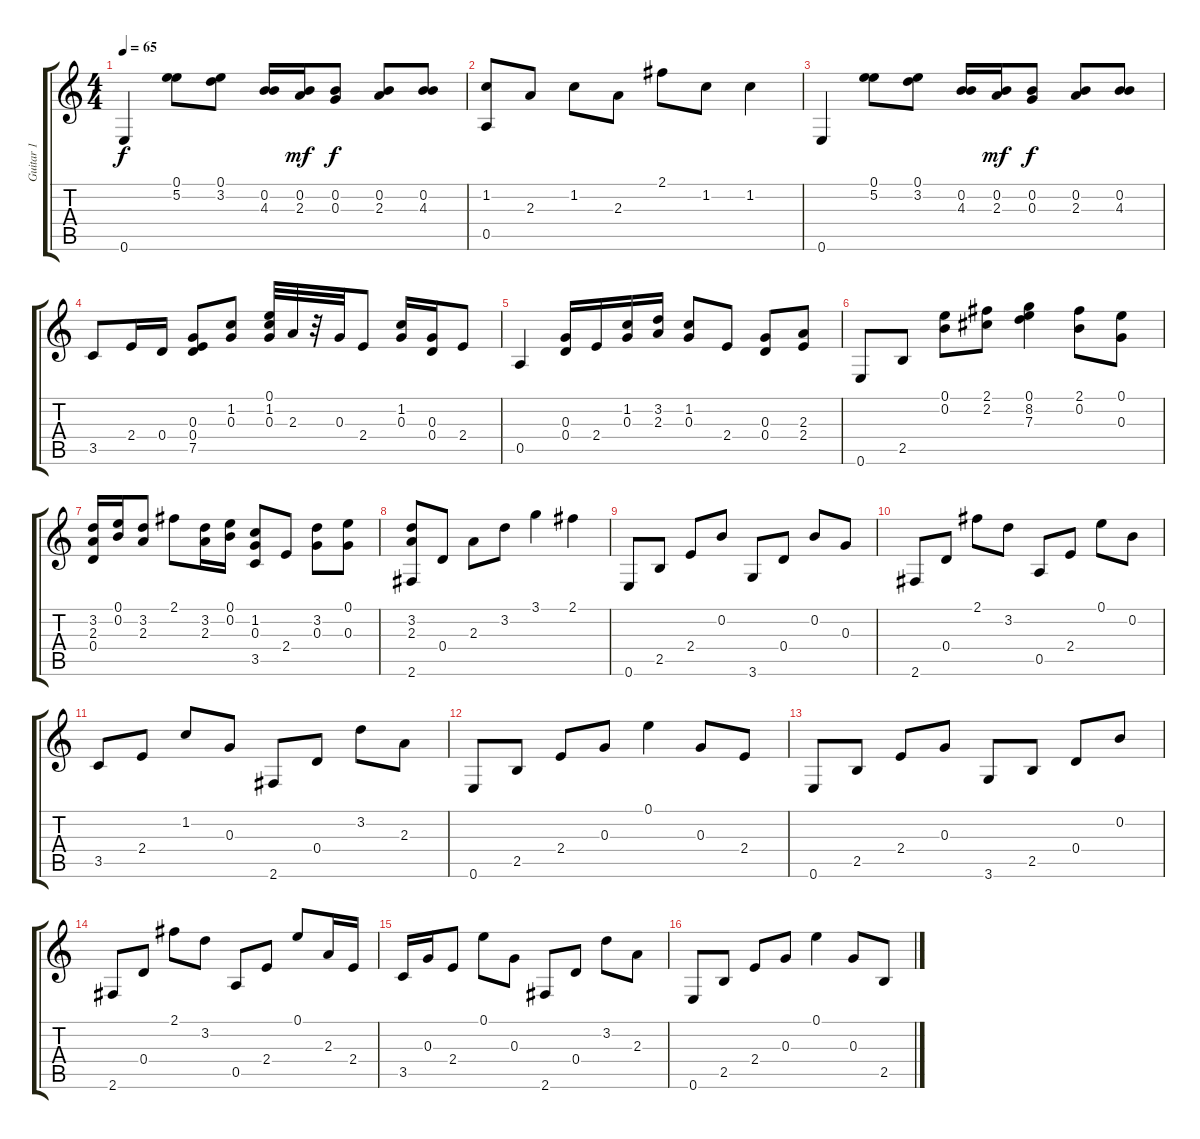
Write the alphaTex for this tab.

\track ("Guitar 1" "Guitar 1") {instrument acousticguitarsteel}
\staff {score tabs}
\tuning (E4 B3 G3 D3 A2 E2) {hide}
\ts (4 4)
\tempo 65
\clef g2
\ks c
0.6.4{dy f instrument acousticguitarsteel} (0.1 5.2).8 (0.1 3.2).8 (0.2 4.3).16 (0.2 2.3).16{dy mf} (0.2 0.3).8{dy f} (0.2 2.3).8 (0.2 4.3).8 |
(1.2 0.5).8 2.3.8 1.2.8 2.3.8 2.1.8 1.2.8 1.2.4 |
0.6.4 (0.1 5.2).8 (0.1 3.2).8 (0.2 4.3).16 (0.2 2.3).16{dy mf} (0.2 0.3).8{dy f} (0.2 2.3).8 (0.2 4.3).8 |
3.5.8 2.4.16 0.4.16 (0.3 0.4 7.5).8 (1.2 0.3).8 (0.1 1.2 0.3).32 2.3.32 r.32 0.3.32 2.4.8 (1.2 0.3).16 (0.3 0.4).16 2.4.8 |
0.5.4 (0.3 0.4).16 2.4.16 (1.2 0.3).16 (3.2 2.3).16 (1.2 0.3).8 2.4.8 (0.3 0.4).8 (2.3 2.4).8 |
0.6.8 2.5.8 (0.1 0.2).8 (2.1 2.2).8 (0.1 8.2 7.3).4 (2.1 0.2).8 (0.1 0.3).8 |
(3.2 2.3 0.4).16 (0.1 0.2).16 (3.2 2.3).8 2.1.8 (3.2 2.3).16 (0.1 0.2).16 (1.2 0.3 3.5).8 2.4.8 (3.2 0.3).8 (0.1 0.3).8 |
(3.2 2.3 2.6).8 0.4.8 2.3.8 3.2.8 3.1.4 2.1.4 |
0.6.8 2.5.8 2.4.8 0.2.8 3.6.8 0.4.8 0.2.8 0.3.8 |
2.6.8 0.4.8 2.1.8 3.2.8 0.5.8 2.4.8 0.1.8 0.2.8 |
3.5.8 2.4.8 1.2.8 0.3.8 2.6.8 0.4.8 3.2.8 2.3.8 |
0.6.8 2.5.8 2.4.8 0.3.8 0.1.4 0.3.8 2.4.8 |
0.6.8 2.5.8 2.4.8 0.3.8 3.6.8 2.5.8 0.4.8 0.2.8 |
2.6.8 0.4.8 2.1.8 3.2.8 0.5.8 2.4.8 0.1.8 2.3.16 2.4.16 |
3.5.16 0.3.16 2.4.8 0.1.8 0.3.8 2.6.8 0.4.8 3.2.8 2.3.8 |
0.6.8 2.5.8 2.4.8 0.3.8 0.1.4 0.3.8 2.5.8
